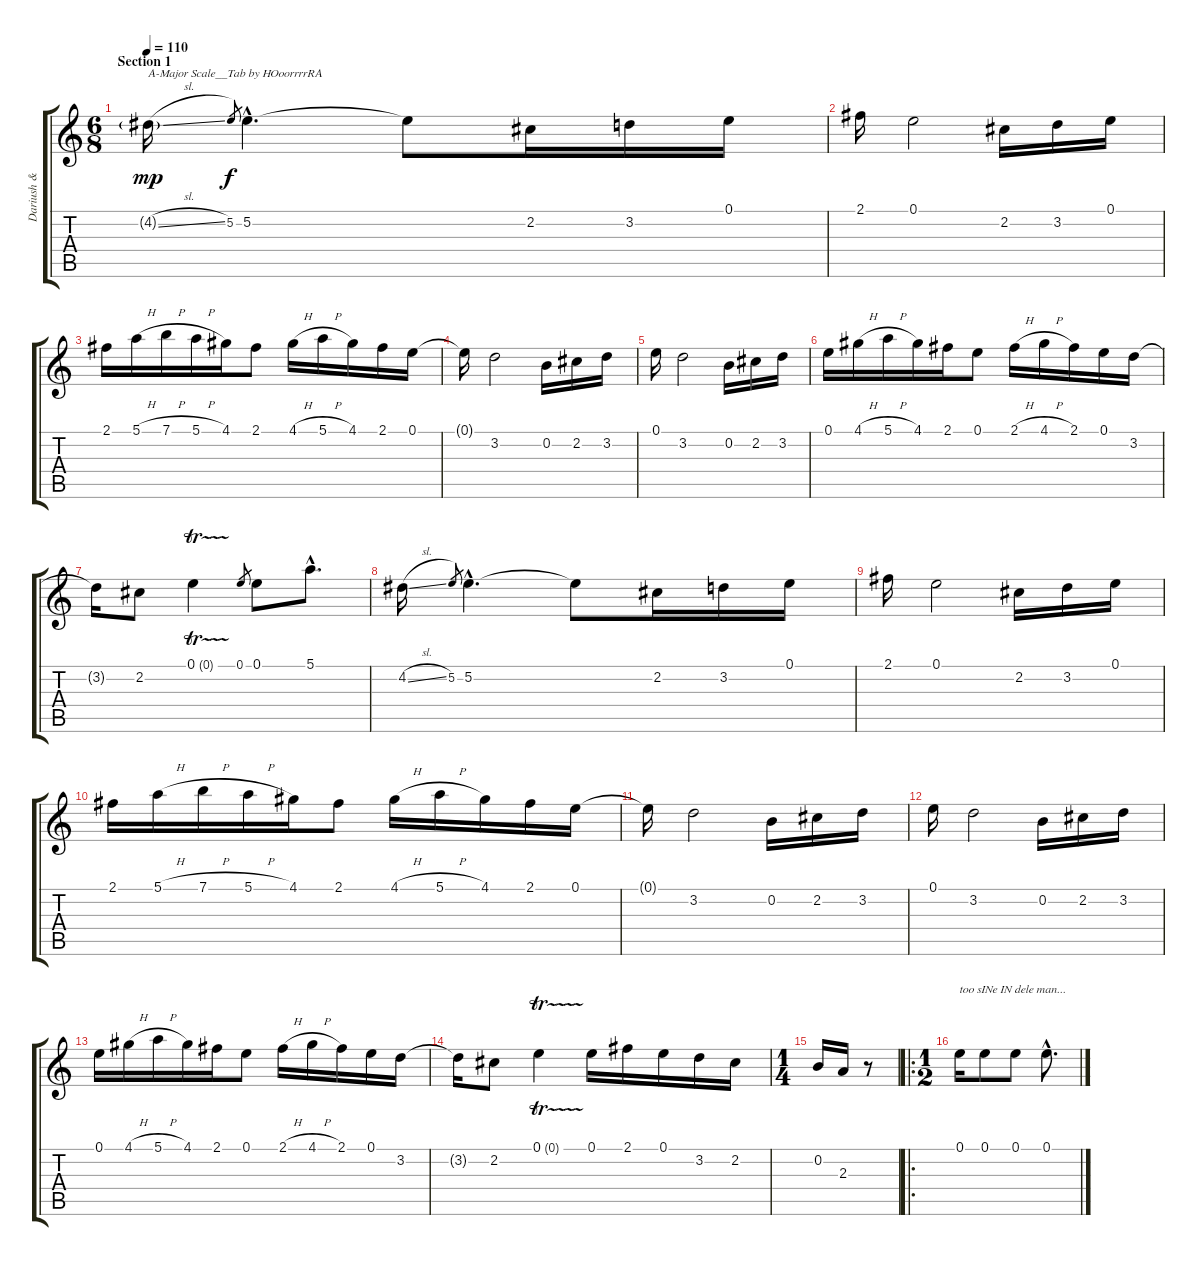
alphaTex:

\track ("Dariush & Solo" "Dariush & ") {instrument acousticguitarnylon}
\staff {score tabs}
\tuning (E4 B3 G3 D3 A2 E2) {hide}
\ts (6 8)
\section ("" "Section 1")
\tempo 110
\clef g2
\ks c
4.2{sl g}.16{txt "A-Major Scale__Tab by HOoorrrrRA" dy mp instrument acousticguitarnylon} 5.2.8{gr dy f} 5.2{hac}.4{d} 5.2{t}.8 2.2.16 3.2.16 0.1.16 |
2.1.16 0.1.2 2.2.16 3.2.16 0.1.16 |
2.1.16 5.1{h}.16 7.1{h}.16 5.1{h}.16 4.1.16 2.1.8 4.1{h}.16 5.1{h}.16 4.1.16 2.1.16 0.1.16 |
0.1{t}.16 3.2.2 0.2.16 2.2.16 3.2.16 |
0.1.16 3.2.2 0.2.16 2.2.16 3.2.16 |
0.1.16 4.1{h}.16 5.1{h}.16 4.1.16 2.1.16 0.1.8 2.1{h}.16 4.1{h}.16 2.1.16 0.1.16 3.2.16 |
3.2{t}.16 2.2.8 0.1{tr (0 32)}.4 0.1.8{gr} 0.1.8 5.1{hac}.8{d} |
4.2{sl}.16 5.2.8{gr} 5.2{hac}.4{d} 5.2{t}.8 2.2.16 3.2.16 0.1.16 |
2.1.16 0.1.2 2.2.16{instrument flute} 3.2.16 0.1.16 |
2.1.16 5.1{h}.16 7.1{h}.16 5.1{h}.16 4.1.16 2.1.8 4.1{h}.16 5.1{h}.16 4.1.16 2.1.16 0.1.16 |
0.1{t}.16 3.2.2 0.2.16{instrument acousticguitarnylon} 2.2.16 3.2.16 |
0.1.16 3.2.2 0.2.16{instrument flute} 2.2.16 3.2.16 |
0.1.16 4.1{h}.16 5.1{h}.16 4.1.16 2.1.16 0.1.8 2.1{h}.16 4.1{h}.16 2.1.16 0.1.16 3.2.16 |
3.2{t}.16 2.2.8 0.1{tr (0 32)}.4 0.1.16 2.1.16 0.1.16 3.2.16 2.2.16 |
\ts (1 4)
0.2.16 2.3.16 r.8 |
\ro
\ts (1 2)
0.1.16{txt "too sINe IN dele man..." instrument tremolostrings} 0.1.8 0.1.8 0.1{hac}.8{d}
